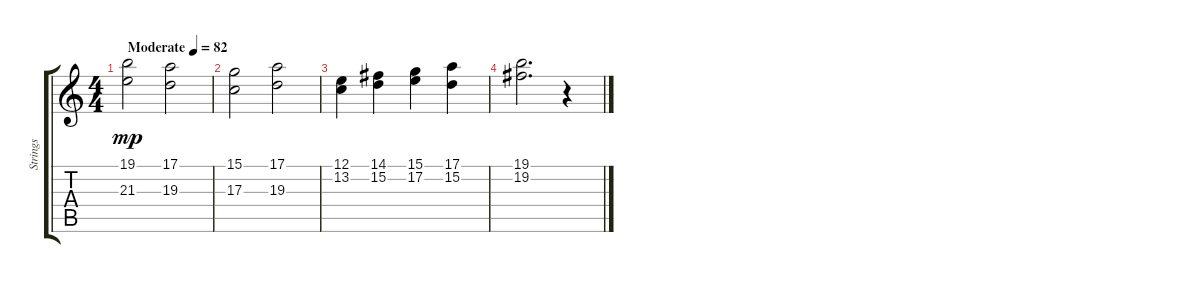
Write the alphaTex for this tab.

\track ("Strings" "Strings") {instrument stringensemble1}
\staff {score tabs}
\tuning (E4 B3 G3 D3 A2 E2) {hide}
\ts (4 4)
\tempo (82 "Moderate")
\clef g2
\ks c
(19.1 21.3).2{dy mp instrument stringensemble1} (17.1 19.3).2 |
(15.1 17.3).2 (17.1 19.3).2 |
(12.1 13.2).4 (14.1 15.2).4 (15.1 17.2).4 (17.1 15.2).4 |
(19.1 19.2).2{d} r.4
